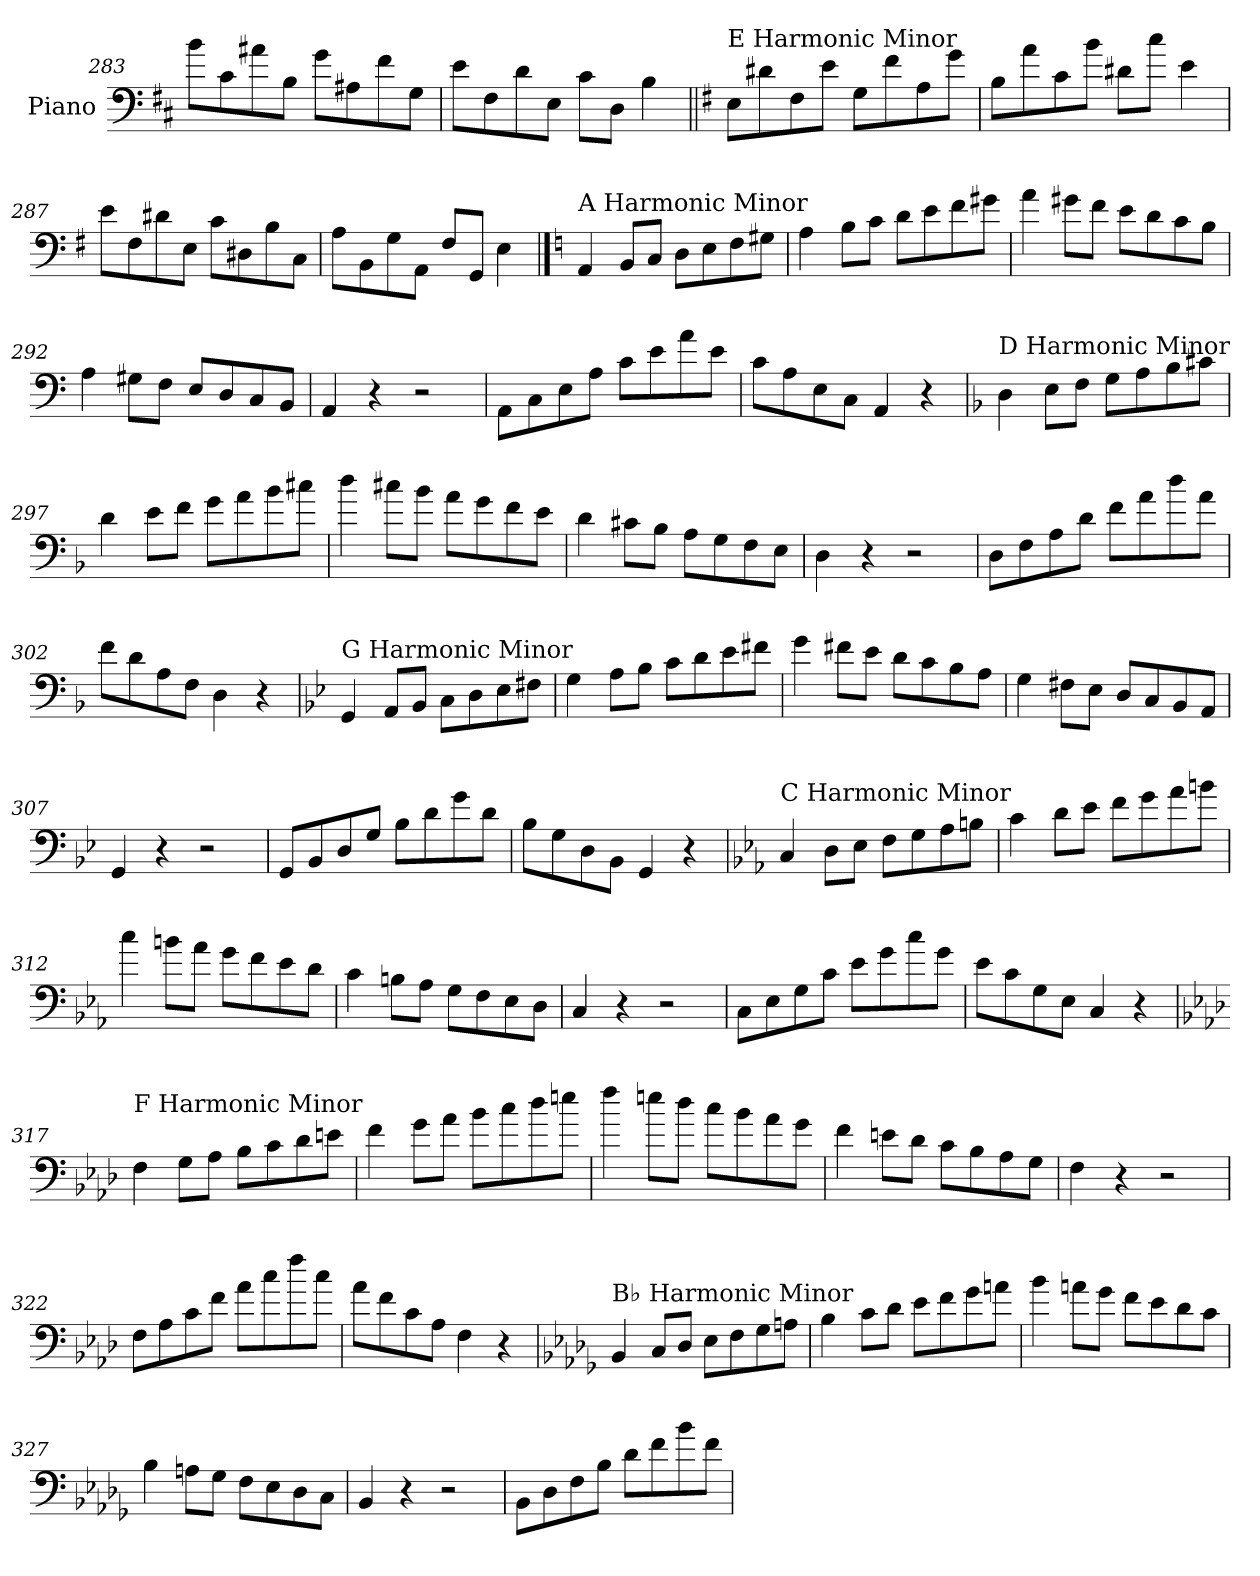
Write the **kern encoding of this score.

**kern
*part1
*staff1
*I"Piano
*I'Pno.
*clefF4
*k[f#c#]
=283
8b\L
8c#\
8a#X\
8B\J
8g\L
8A#X\
8f#\
8G\J
=284
8e\L
8F#\
8d\
8E\J
8c#\L
8D\J
4B\
!!LO:LB:g=z
=285||
*k[f#]
!LO:TX:a:t=E Harmonic Minor
8E\L
8d#X\
8F#\
8e\J
8G\L
8f#\
8A\
8g\J
=286
8B\L
8a\
8c\
8b\J
8d#X\L
8cc\J
4e\
=287
8e\L
8F#\
8d#X\
8E\J
8c\L
8D#X\
8B\
8C\J
=288
8A\L
8BB\
8G\
8AA\J
8F#/L
8GG/J
4E\
!!LO:PB:g=z
==289
*k[]
!LO:TX:a:t=A Harmonic Minor
4AA/
8BB/L
8C/J
8D\L
8E\
8F\
8G#X\J
=290
4A\
8B\L
8c\J
8d\L
8e\
8f\
8g#X\J
=291
4a\
8g#X\L
8f\J
8e\L
8d\
8c\
8B\J
=292
4A\
8G#X\L
8F\J
8E/L
8D/
8C/
8BB/J
=293
4AA/
4r
2r
=294
8AA\L
8C\
8E\
8A\J
8c\L
8e\
8a\
8e\J
=295
8c\L
8A\
8E\
8C\J
4AA/
4r
!!LO:LB:g=z
=296
*k[b-]
!LO:TX:a:t=D Harmonic Minor
4D\
8E\L
8F\J
8G\L
8A\
8B-\
8c#X\J
=297
4d\
8e\L
8f\J
8g\L
8a\
8b-\
8cc#X\J
=298
4dd\
8cc#X\L
8b-\J
8a\L
8g\
8f\
8e\J
=299
4d\
8c#X\L
8B-\J
8A\L
8G\
8F\
8E\J
=300
4D\
4r
2r
=301
8D\L
8F\
8A\
8d\J
8f\L
8a\
8dd\
8a\J
=302
8f\L
8d\
8A\
8F\J
4D\
4r
!!LO:LB:g=z
=303
*k[b-e-]
!LO:TX:a:t=G Harmonic Minor
4GG/
8AA/L
8BB-/J
8C\L
8D\
8E-\
8F#X\J
=304
4G\
8A\L
8B-\J
8c\L
8d\
8e-\
8f#X\J
=305
4g\
8f#X\L
8e-\J
8d\L
8c\
8B-\
8A\J
=306
4G\
8F#X\L
8E-\J
8D/L
8C/
8BB-/
8AA/J
=307
4GG/
4r
2r
=308
8GG/L
8BB-/
8D/
8G/J
8B-\L
8d\
8g\
8d\J
=309
8B-\L
8G\
8D\
8BB-\J
4GG/
4r
!!LO:LB:g=z
=310
*k[b-e-a-]
!LO:TX:a:t=C Harmonic Minor
4C/
8D\L
8E-\J
8F\L
8G\
8A-\
8Bn\J
=311
4c\
8d\L
8e-\J
8f\L
8g\
8a-\
8bn\J
=312
4cc\
8bn\L
8a-\J
8g\L
8f\
8e-\
8d\J
=313
4c\
8Bn\L
8A-\J
8G\L
8F\
8E-\
8D\J
=314
4C/
4r
2r
=315
8C\L
8E-\
8G\
8c\J
8e-\L
8g\
8cc\
8g\J
=316
8e-\L
8c\
8G\
8E-\J
4C/
4r
!!LO:LB:g=z
=317
*k[b-e-a-d-]
!LO:TX:a:t=F Harmonic Minor
4F\
8G\L
8A-\J
8B-\L
8c\
8d-\
8en\J
=318
4f\
8g\L
8a-\J
8b-\L
8cc\
8dd-\
8een\J
=319
4ff\
8een\L
8dd-\J
8cc\L
8b-\
8a-\
8g\J
=320
4f\
8en\L
8d-\J
8c\L
8B-\
8A-\
8G\J
=321
4F\
4r
2r
=322
8F\L
8A-\
8c\
8f\J
8a-\L
8cc\
8ff\
8cc\J
=323
8a-\L
8f\
8c\
8A-\J
4F\
4r
!!LO:LB:g=z
=324
*k[b-e-a-d-g-]
!LO:TX:a:t=B♭ Harmonic Minor
4BB-/
8C/L
8D-/J
8E-\L
8F\
8G-\
8An\J
=325
4B-\
8c\L
8d-\J
8e-\L
8f\
8g-\
8an\J
=326
4b-\
8an\L
8g-\J
8f\L
8e-\
8d-\
8c\J
=327
4B-\
8An\L
8G-\J
8F\L
8E-\
8D-\
8C\J
=328
4BB-/
4r
2r
=329
8BB-\L
8D-\
8F\
8B-\J
8d-\L
8f\
8b-\
8f\J
=
*-
